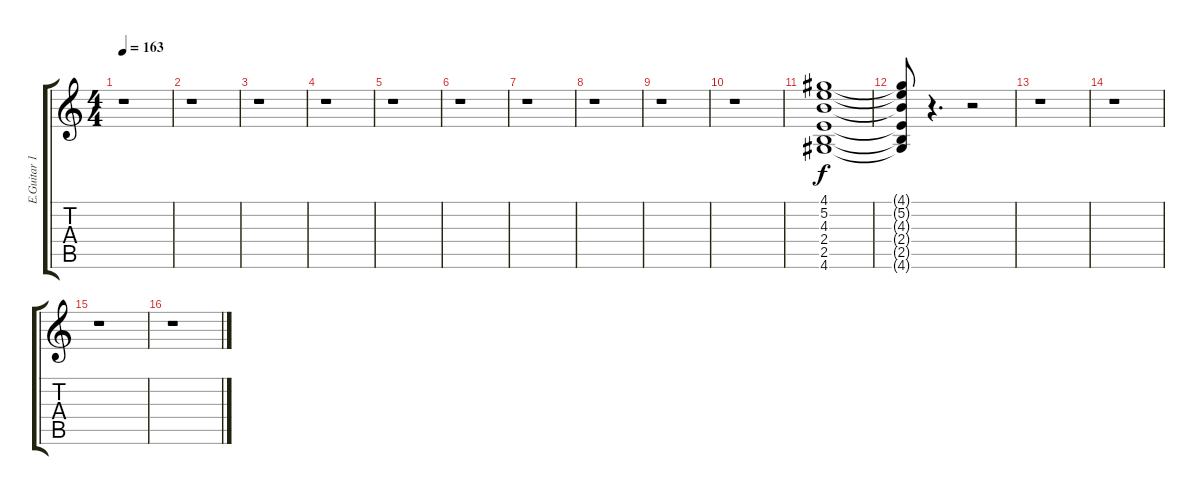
\track ("E.Guitar 1 Efx" "E.Guitar 1") {instrument overdrivenguitar}
\staff {score tabs}
\tuning (E4 B3 G3 D3 A2 E2) {hide}
\ts (4 4)
\tempo 163
\clef g2
\ks c
r.1{dy f} |
r.1 |
r.1 |
r.1 |
r.1 |
r.1 |
r.1 |
r.1 |
r.1 |
r.1{volume 0} |
(4.1 5.2 4.3 2.4 2.5 4.6).1{volume 16} |
(4.1{t} 5.2{t} 4.3{t} 2.4{t} 2.5{t} 4.6{t}).8 r.4{d} r.2 |
r.1 |
r.1 |
r.1 |
r.1
